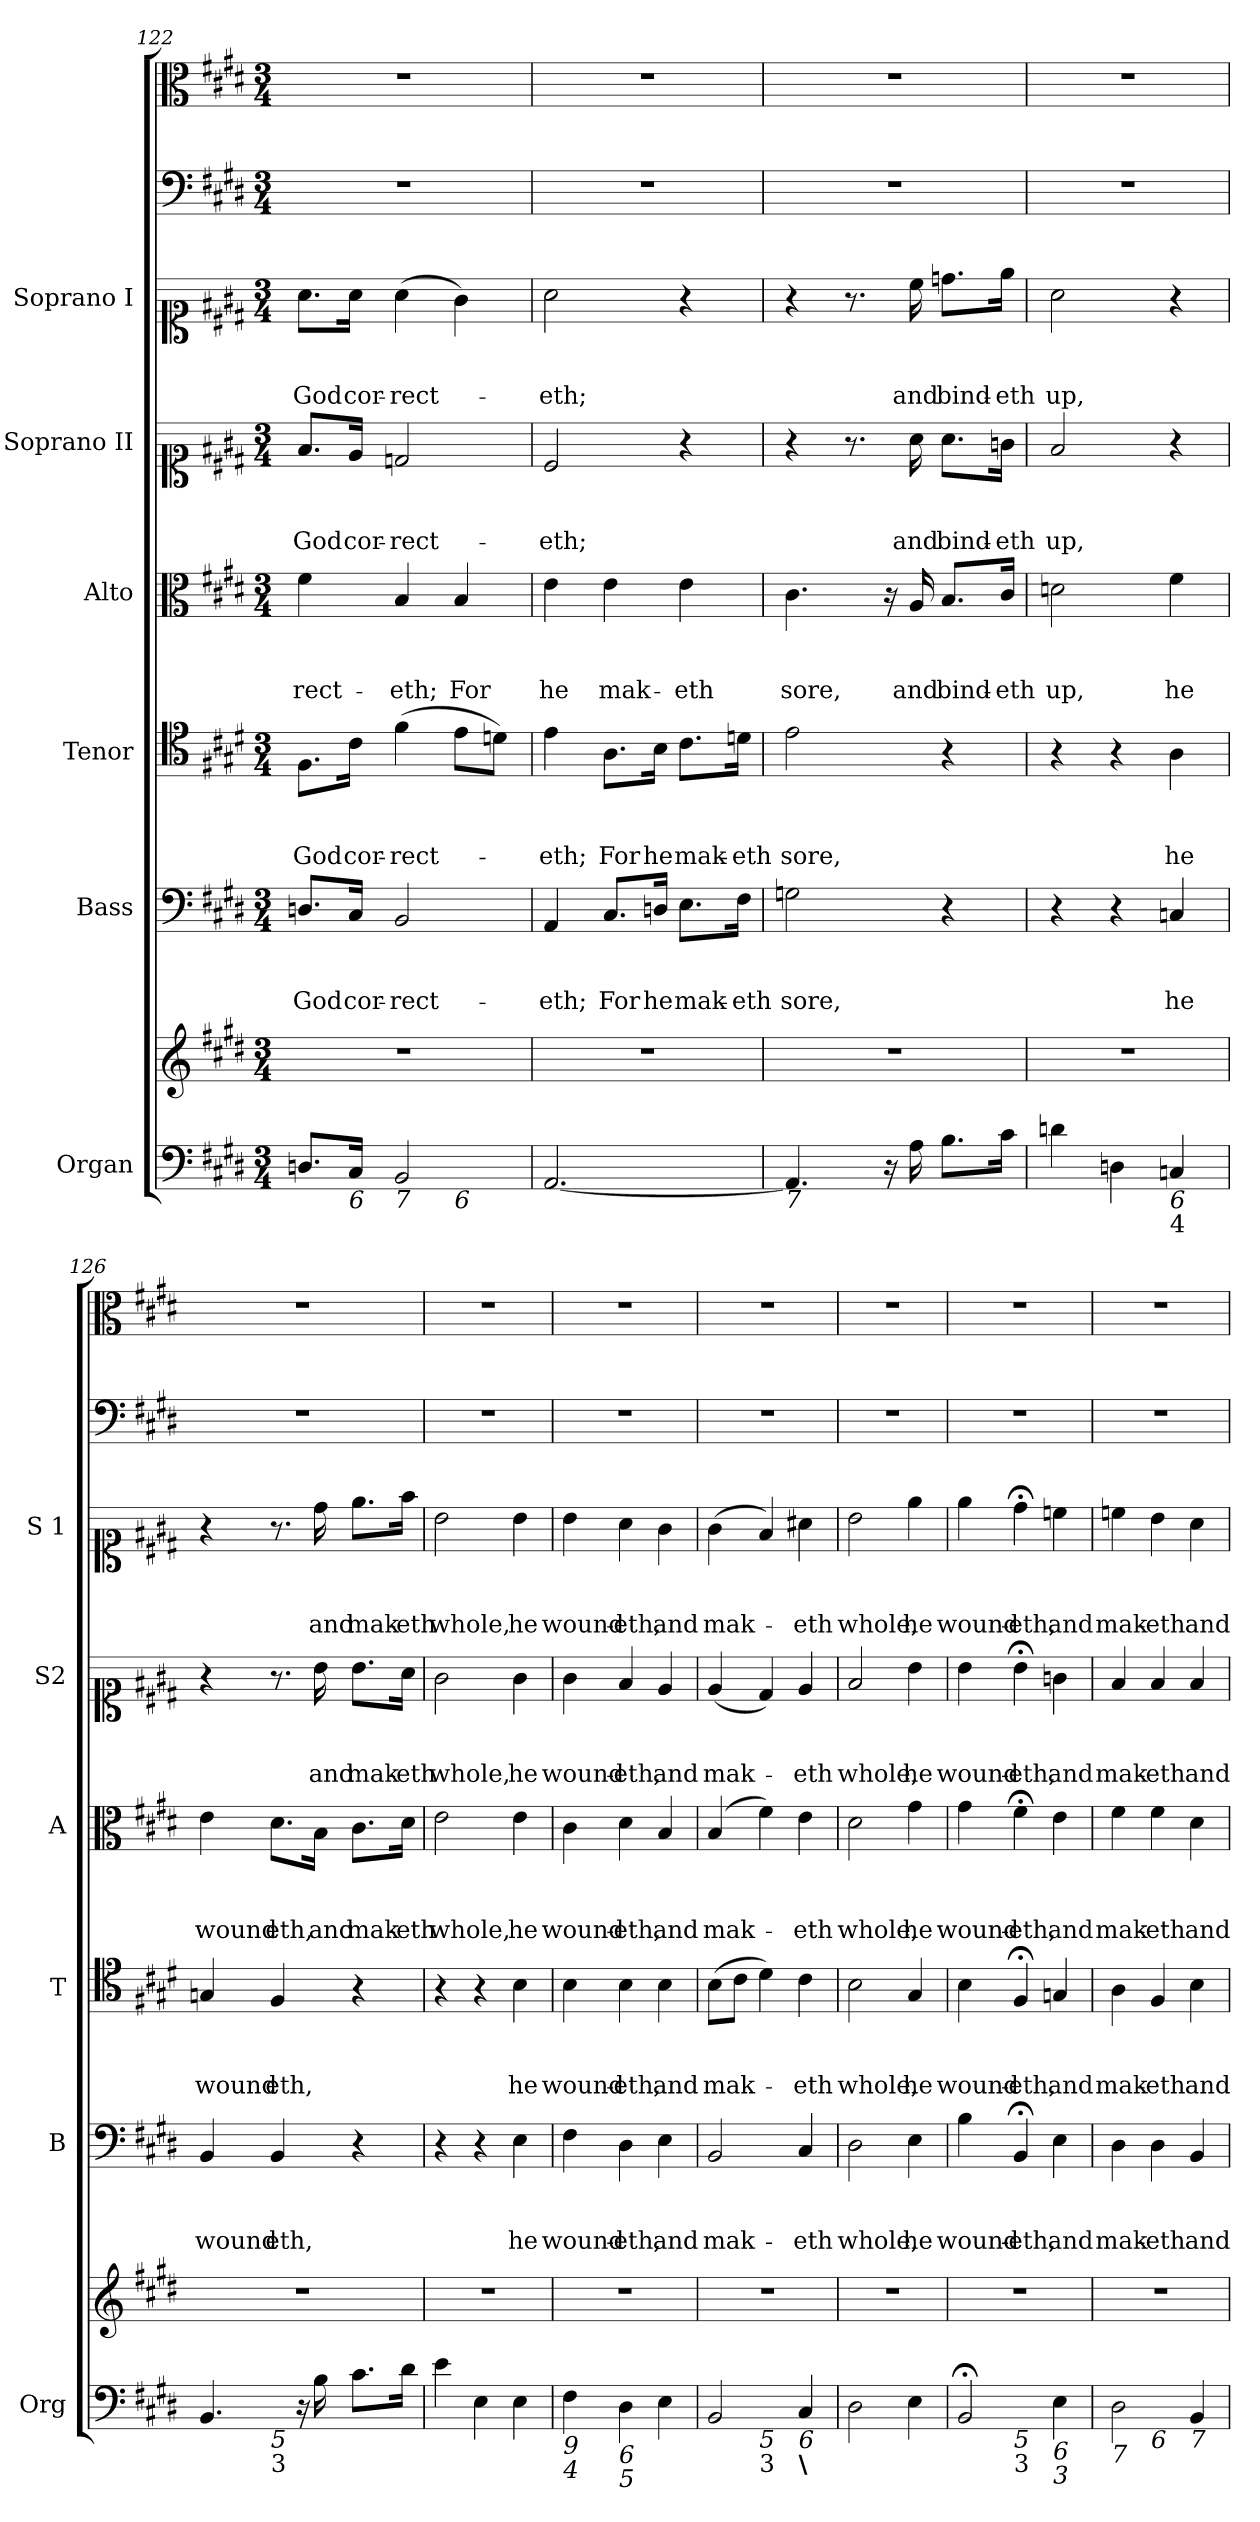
**kern	**kern	**kern	**text	**text	**text	**kern	**text	**text	**text	**kern	**text	**text	**text	**kern	**text	**text	**text	**kern	**text	**text	**text	**kern	**kern
*part8	*part8	*part7	*part7	*part7	*part7	*part6	*part6	*part6	*part6	*part5	*part5	*part5	*part5	*part4	*part4	*part4	*part4	*part3	*part3	*part3	*part3	*part2	*part1
*staff9	*staff8	*staff7	*staff7	*staff7	*staff7	*staff6	*staff6	*staff6	*staff6	*staff5	*staff5	*staff5	*staff5	*staff4	*staff4	*staff4	*staff4	*staff3	*staff3	*staff3	*staff3	*staff2	*staff1
*I"Organ	*	*I"Bass	*	*	*	*I"Tenor	*	*	*	*I"Alto	*	*	*	*I"Soprano II	*	*	*	*I"Soprano I	*	*	*	*	*
*I'Org	*	*I'B	*	*	*	*I'T	*	*	*	*I'A	*	*	*	*I'S2	*	*	*	*I'S 1	*	*	*	*	*
*clefF4	*clefG2	*clefF4	*	*	*	*clefC4	*	*	*	*clefC3	*	*	*	*clefC1	*	*	*	*clefC1	*	*	*	*clefF4	*clefC3
*k[f#c#g#d#]	*k[f#c#g#d#]	*k[f#c#g#d#]	*	*	*	*k[f#c#g#d#]	*	*	*	*k[f#c#g#d#]	*	*	*	*k[f#c#g#d#]	*	*	*	*k[f#c#g#d#]	*	*	*	*k[f#c#g#d#]	*k[f#c#g#d#]
*E:	*E:	*E:	*	*	*	*E:	*	*	*	*E:	*	*	*	*E:	*	*	*	*E:	*	*	*	*E:	*E:
*M3/4	*M3/4	*M3/4	*	*	*	*M3/4	*	*	*	*M3/4	*	*	*	*M3/4	*	*	*	*M3/4	*	*	*	*M3/4	*M3/4
=122	=122	=122	=122	=122	=122	=122	=122	=122	=122	=122	=122	=122	=122	=122	=122	=122	=122	=122	=122	=122	=122	=122	=122
!	!	!	!	!	!LO:LY:b	!	!	!	!LO:LY:b	!	!	!	!LO:LY:b	!	!	!	!LO:LY:b	!	!	!	!LO:LY:b	!	!
*^	*	*	*	*	*	*	*	*	*	*	*	*	*	*	*	*	*	*	*	*	*	*	*
8.Dn/L	2ryy	2.r	8.Dn/L	.	.	God	8.F#\L	.	.	God	4f#\	.	.	-rect-	8.f#/L	.	.	God	8.a\L	.	.	God	2.r	2.r
!LO:TX:b:i:t=6	!	!	!	!	!	!	!	!	!	!	!	!	!	!	!	!	!	!	!	!	!	!	!	!
!	!	!	!	!	!	!LO:LY:b	!	!	!	!LO:LY:b	!	!	!	!	!	!	!	!LO:LY:b	!	!	!	!LO:LY:b	!	!
16C#/Jk	.	.	16C#/Jk	.	.	cor-	16c#\Jk	.	.	cor-	.	.	.	.	16e/Jk	.	.	cor-	16a\Jk	.	.	cor-	.	.
!LO:TX:b:i:t=7	!	!	!	!	!	!	!	!	!	!	!	!	!	!	!	!	!	!	!	!	!	!	!	!
!	!	!	!	!	!	!LO:LY:b	!	!	!	!LO:LY:b	!	!	!	!LO:LY:b	!	!	!	!LO:LY:b	!	!	!	!LO:LY:b	!	!
2BB/	.	.	2BB/	.	.	-rect-	(>4f#\	.	.	-rect-	4B/	.	.	-eth;	2dn/	.	.	-rect-	(>4a\	.	.	-rect-	.	.
!	!LO:TX:b:i:t=6	!	!	!	!	!	!	!	!	!	!	!	!	!	!	!	!	!	!	!	!	!	!	!
!	!	!	!	!	!	!	!	!	!	!	!	!	!	!LO:LY:b	!	!	!	!	!	!	!	!	!	!
.	4ryy	.	.	.	.	.	8e\L	.	.	.	4B/	.	.	For	.	.	.	.	4g#\)	.	.	.	.	.
.	.	.	.	.	.	.	8dn\J)	.	.	.	.	.	.	.	.	.	.	.	.	.	.	.	.	.
=123	=123	=123	=123	=123	=123	=123	=123	=123	=123	=123	=123	=123	=123	=123	=123	=123	=123	=123	=123	=123	=123	=123	=123	=123
!	!	!	!	!	!	!LO:LY:b	!	!	!	!LO:LY:b	!	!	!	!LO:LY:b	!	!	!	!LO:LY:b	!	!	!	!LO:LY:b	!	!
*v	*v	*	*	*	*	*	*	*	*	*	*	*	*	*	*	*	*	*	*	*	*	*	*	*
[2.AA/	2.r	4AA/	.	.	-eth;	4e\	.	.	-eth;	4e\	.	.	he	2c#/	.	.	-eth;	2a\	.	.	-eth;	2.r	2.r
!	!	!	!	!	!LO:LY:b	!	!	!	!LO:LY:b	!	!	!	!LO:LY:b	!	!	!	!	!	!	!	!	!	!
.	.	8.C#/L	.	.	For	8.A\L	.	.	For	4e\	.	.	mak-	.	.	.	.	.	.	.	.	.	.
!	!	!	!	!	!LO:LY:b	!	!	!	!LO:LY:b	!	!	!	!	!	!	!	!	!	!	!	!	!	!
.	.	16Dn/Jk	.	.	he	16B\Jk	.	.	he	.	.	.	.	.	.	.	.	.	.	.	.	.	.
!	!	!	!	!	!LO:LY:b	!	!	!	!LO:LY:b	!	!	!	!LO:LY:b	!	!	!	!	!	!	!	!	!	!
.	.	8.E\L	.	.	mak-	8.c#\L	.	.	mak-	4e\	.	.	-eth	4r	.	.	.	4r	.	.	.	.	.
!	!	!	!	!	!LO:LY:b	!	!	!	!LO:LY:b	!	!	!	!	!	!	!	!	!	!	!	!	!	!
.	.	16F#\Jk	.	.	-eth	16dn\Jk	.	.	-eth	.	.	.	.	.	.	.	.	.	.	.	.	.	.
=124	=124	=124	=124	=124	=124	=124	=124	=124	=124	=124	=124	=124	=124	=124	=124	=124	=124	=124	=124	=124	=124	=124	=124
!LO:TX:b:i:t=7	!	!	!	!	!	!	!	!	!	!	!	!	!	!	!	!	!	!	!	!	!	!	!
!	!	!	!	!	!LO:LY:b	!	!	!	!LO:LY:b	!	!	!	!LO:LY:b	!	!	!	!	!	!	!	!	!	!
4.AA/]	2.r	2Gn\	.	.	sore,	2e\	.	.	sore,	4.c#\	.	.	sore,	4r	.	.	.	4r	.	.	.	2.r	2.r
.	.	.	.	.	.	.	.	.	.	.	.	.	.	8.r	.	.	.	8.r	.	.	.	.	.
16r	.	.	.	.	.	.	.	.	.	16r	.	.	.	.	.	.	.	.	.	.	.	.	.
!	!	!	!	!	!	!	!	!	!	!	!	!	!LO:LY:b	!	!	!	!LO:LY:b	!	!	!	!LO:LY:b	!	!
16A\	.	.	.	.	.	.	.	.	.	16A/	.	.	and	16a\	.	.	and	16cc#\	.	.	and	.	.
!	!	!	!	!	!	!	!	!	!	!	!	!	!LO:LY:b	!	!	!	!LO:LY:b	!	!	!	!LO:LY:b	!	!
8.B\L	.	4r	.	.	.	4r	.	.	.	8.B/L	.	.	bind-	8.a\L	.	.	bind-	8.ddn\L	.	.	bind-	.	.
!	!	!	!	!	!	!	!	!	!	!	!	!	!LO:LY:b	!	!	!	!LO:LY:b	!	!	!	!LO:LY:b	!	!
16c#\Jk	.	.	.	.	.	.	.	.	.	16c#/Jk	.	.	-eth	16gn\Jk	.	.	-eth	16ee\Jk	.	.	-eth	.	.
!!LO:PB:g=z
=125	=125	=125	=125	=125	=125	=125	=125	=125	=125	=125	=125	=125	=125	=125	=125	=125	=125	=125	=125	=125	=125	=125	=125
!	!	!	!	!	!	!	!	!	!	!	!	!	!LO:LY:b	!	!	!	!LO:LY:b	!	!	!	!LO:LY:b	!	!
4dn\	2.r	4r	.	.	.	4r	.	.	.	2dn\	.	.	up,	2f#/	.	.	up,	2a\	.	.	up,	2.r	2.r
4Dn\	.	4r	.	.	.	4r	.	.	.	.	.	.	.	.	.	.	.	.	.	.	.	.	.
!LO:TX:b:i:t=6	!	!	!	!	!	!	!	!	!	!	!	!	!	!	!	!	!	!	!	!	!	!	!
!LO:TX:b:t=4	!	!	!	!	!	!	!	!	!	!	!	!	!	!	!	!	!	!	!	!	!	!	!
!	!	!	!	!	!LO:LY:b	!	!	!	!LO:LY:b	!	!	!	!LO:LY:b	!	!	!	!	!	!	!	!	!	!
4Cn/	.	4Cn/	.	.	he	4A\	.	.	he	4f#\	.	.	he	4r	.	.	.	4r	.	.	.	.	.
=126	=126	=126	=126	=126	=126	=126	=126	=126	=126	=126	=126	=126	=126	=126	=126	=126	=126	=126	=126	=126	=126	=126	=126
!LO:TX:b:i:t=6	!	!	!	!	!	!	!	!	!	!	!	!	!	!	!	!	!	!	!	!	!	!	!
!LO:TX:b:t=4	!	!	!	!	!	!	!	!	!	!	!	!	!	!	!	!	!	!	!	!	!	!	!
!	!	!	!	!	!LO:LY:b	!	!	!	!LO:LY:b	!	!	!	!LO:LY:b	!	!	!	!	!	!	!	!	!	!
*^	*	*	*	*	*	*	*	*	*	*	*	*	*	*	*	*	*	*	*	*	*	*	*
4.BB/	4ryy	2.r	4BB/	.	.	wound-	4Gn/	.	.	wound-	4e\	.	.	wound-	4r	.	.	.	4r	.	.	.	2.r	2.r
!	!LO:TX:b:i:t=5	!	!	!	!	!	!	!	!	!	!	!	!	!	!	!	!	!	!	!	!	!	!	!
!	!LO:TX:b:t=3	!	!	!	!	!	!	!	!	!	!	!	!	!	!	!	!	!	!	!	!	!	!	!
!	!	!	!	!	!	!LO:LY:b	!	!	!	!LO:LY:b	!	!	!	!LO:LY:b	!	!	!	!	!	!	!	!	!	!
.	2ryy	.	4BB/	.	.	-eth,	4F#/	.	.	-eth,	8.d#\L	.	.	-eth,	8.r	.	.	.	8.r	.	.	.	.	.
16r	.	.	.	.	.	.	.	.	.	.	.	.	.	.	.	.	.	.	.	.	.	.	.	.
!	!	!	!	!	!	!	!	!	!	!	!	!	!	!LO:LY:b	!	!	!	!LO:LY:b	!	!	!	!LO:LY:b	!	!
16B\	.	.	.	.	.	.	.	.	.	.	16B\Jk	.	.	and	16b\	.	.	and	16dd#\	.	.	and	.	.
!	!	!	!	!	!	!	!	!	!	!	!	!	!	!LO:LY:b	!	!	!	!LO:LY:b	!	!	!	!LO:LY:b	!	!
8.c#\L	.	.	4r	.	.	.	4r	.	.	.	8.c#\L	.	.	mak-	8.b\L	.	.	mak-	8.ee\L	.	.	mak-	.	.
!	!	!	!	!	!	!	!	!	!	!	!	!	!	!LO:LY:b	!	!	!	!LO:LY:b	!	!	!	!LO:LY:b	!	!
16d#\Jk	.	.	.	.	.	.	.	.	.	.	16d#\Jk	.	.	-eth	16a\Jk	.	.	-eth	16ff#\Jk	.	.	-eth	.	.
=127	=127	=127	=127	=127	=127	=127	=127	=127	=127	=127	=127	=127	=127	=127	=127	=127	=127	=127	=127	=127	=127	=127	=127	=127
!	!	!	!	!	!	!	!	!	!	!	!	!	!	!LO:LY:b	!	!	!	!LO:LY:b	!	!	!	!LO:LY:b	!	!
*v	*v	*	*	*	*	*	*	*	*	*	*	*	*	*	*	*	*	*	*	*	*	*	*	*
4e\	2.r	4r	.	.	.	4r	.	.	.	2e\	.	.	whole,	2g#\	.	.	whole,	2b\	.	.	whole,	2.r	2.r
4E\	.	4r	.	.	.	4r	.	.	.	.	.	.	.	.	.	.	.	.	.	.	.	.	.
!	!	!	!	!	!LO:LY:b	!	!	!	!LO:LY:b	!	!	!	!LO:LY:b	!	!	!	!LO:LY:b	!	!	!	!LO:LY:b	!	!
4E\	.	4E\	.	.	he	4B\	.	.	he	4e\	.	.	he	4g#\	.	.	he	4b\	.	.	he	.	.
=128	=128	=128	=128	=128	=128	=128	=128	=128	=128	=128	=128	=128	=128	=128	=128	=128	=128	=128	=128	=128	=128	=128	=128
!LO:TX:b:i:t=9	!	!	!	!	!	!	!	!	!	!	!	!	!	!	!	!	!	!	!	!	!	!	!
!LO:TX:b:i:t=4	!	!	!	!	!	!	!	!	!	!	!	!	!	!	!	!	!	!	!	!	!	!	!
!	!	!	!	!	!LO:LY:b	!	!	!	!LO:LY:b	!	!	!	!LO:LY:b	!	!	!	!LO:LY:b	!	!	!	!LO:LY:b	!	!
4F#\	2.r	4F#\	.	.	wound-	4B\	.	.	wound-	4c#\	.	.	wound-	4g#\	.	.	wound-	4b\	.	.	wound-	2.r	2.r
!LO:TX:b:i:t=6	!	!	!	!	!	!	!	!	!	!	!	!	!	!	!	!	!	!	!	!	!	!	!
!LO:TX:b:i:t=5	!	!	!	!	!	!	!	!	!	!	!	!	!	!	!	!	!	!	!	!	!	!	!
!	!	!	!	!	!LO:LY:b	!	!	!	!LO:LY:b	!	!	!	!LO:LY:b	!	!	!	!LO:LY:b	!	!	!	!LO:LY:b	!	!
4D#\	.	4D#\	.	.	-eth,	4B\	.	.	-eth,	4d#\	.	.	-eth,	4f#/	.	.	-eth,	4a\	.	.	-eth,	.	.
!	!	!	!	!	!LO:LY:b	!	!	!	!LO:LY:b	!	!	!	!LO:LY:b	!	!	!	!LO:LY:b	!	!	!	!LO:LY:b	!	!
4E\	.	4E\	.	.	and	4B\	.	.	and	4B/	.	.	and	4e/	.	.	and	4g#\	.	.	and	.	.
=129	=129	=129	=129	=129	=129	=129	=129	=129	=129	=129	=129	=129	=129	=129	=129	=129	=129	=129	=129	=129	=129	=129	=129
!LO:TX:b:i:t=6	!	!	!	!	!	!	!	!	!	!	!	!	!	!	!	!	!	!	!	!	!	!	!
!LO:TX:b:t=4	!	!	!	!	!	!	!	!	!	!	!	!	!	!	!	!	!	!	!	!	!	!	!
!	!	!	!	!	!LO:LY:b	!	!	!	!LO:LY:b	!	!	!	!LO:LY:b	!	!	!	!LO:LY:b	!	!	!	!LO:LY:b	!	!
*^	*	*	*	*	*	*	*	*	*	*	*	*	*	*	*	*	*	*	*	*	*	*	*
2BB/	4ryy	2.r	2BB/	.	.	mak-	(>8B\L	.	.	mak-	(4B/	.	.	mak-	(<4e/	.	.	mak-	(>4g#\	.	.	mak-	2.r	2.r
.	.	.	.	.	.	.	8c#\J	.	.	.	.	.	.	.	.	.	.	.	.	.	.	.	.	.
!	!LO:TX:b:i:t=5	!	!	!	!	!	!	!	!	!	!	!	!	!	!	!	!	!	!	!	!	!	!	!
!	!LO:TX:b:t=3	!	!	!	!	!	!	!	!	!	!	!	!	!	!	!	!	!	!	!	!	!	!	!
.	2ryy	.	.	.	.	.	4d#\)	.	.	.	4f#\)	.	.	.	4d#/)	.	.	.	4f#/)	.	.	.	.	.
!LO:TX:b:i:t=6	!	!	!	!	!	!	!	!	!	!	!	!	!	!	!	!	!	!	!	!	!	!	!	!
!LO:TX:b:B:t=\	!	!	!	!	!	!	!	!	!	!	!	!	!	!	!	!	!	!	!	!	!	!	!	!
!	!	!	!	!	!	!LO:LY:b	!	!	!	!LO:LY:b	!	!	!	!LO:LY:b	!	!	!	!LO:LY:b	!	!	!	!LO:LY:b	!	!
4C#/	.	.	4C#/	.	.	-eth	4c#\	.	.	-eth	4e\	.	.	-eth	4e/	.	.	-eth	4a#X\	.	.	-eth	.	.
=130	=130	=130	=130	=130	=130	=130	=130	=130	=130	=130	=130	=130	=130	=130	=130	=130	=130	=130	=130	=130	=130	=130	=130	=130
!LO:TX:b:i:t=6	!	!	!	!	!	!	!	!	!	!	!	!	!	!	!	!	!	!	!	!	!	!	!	!
!	!	!	!	!	!	!LO:LY:b	!	!	!	!LO:LY:b	!	!	!	!LO:LY:b	!	!	!	!LO:LY:b	!	!	!	!LO:LY:b	!	!
*v	*v	*	*	*	*	*	*	*	*	*	*	*	*	*	*	*	*	*	*	*	*	*	*	*
2D#\	2.r	2D#\	.	.	whole,	2B\	.	.	whole,	2d#\	.	.	whole,	2f#/	.	.	whole,	2b\	.	.	whole,	2.r	2.r
!	!	!	!	!	!LO:LY:b	!	!	!	!LO:LY:b	!	!	!	!LO:LY:b	!	!	!	!LO:LY:b	!	!	!	!LO:LY:b	!	!
4E\	.	4E\	.	.	he	4G#/	.	.	he	4g#\	.	.	he	4b\	.	.	he	4ee\	.	.	he	.	.
!!LO:PB:g=z
=131	=131	=131	=131	=131	=131	=131	=131	=131	=131	=131	=131	=131	=131	=131	=131	=131	=131	=131	=131	=131	=131	=131	=131
!LO:TX:b:i:t=6	!	!	!	!	!	!	!	!	!	!	!	!	!	!	!	!	!	!	!	!	!	!	!
!LO:TX:b:t=4	!	!	!	!	!	!	!	!	!	!	!	!	!	!	!	!	!	!	!	!	!	!	!
!	!	!	!	!	!LO:LY:b	!	!	!	!LO:LY:b	!	!	!	!LO:LY:b	!	!	!	!LO:LY:b	!	!	!	!LO:LY:b	!	!
*^	*	*	*	*	*	*	*	*	*	*	*	*	*	*	*	*	*	*	*	*	*	*	*
2BB;/	4ryy	2.r	4B\	.	.	wound-	4B\	.	.	wound-	4g#\	.	.	wound-	4b\	.	.	wound-	4ee\	.	.	wound-	2.r	2.r
!	!LO:TX:b:i:t=5	!	!	!	!	!	!	!	!	!	!	!	!	!	!	!	!	!	!	!	!	!	!	!
!	!LO:TX:b:t=3	!	!	!	!	!	!	!	!	!	!	!	!	!	!	!	!	!	!	!	!	!	!	!
!	!	!	!	!	!	!LO:LY:b	!	!	!	!LO:LY:b	!	!	!	!LO:LY:b	!	!	!	!LO:LY:b	!	!	!	!LO:LY:b	!	!
.	2ryy	.	4BB;/	.	.	-eth,	4F#;/	.	.	-eth,	4f#;<\	.	.	-eth,	4b;<\	.	.	-eth,	4dd#;<\	.	.	-eth,	.	.
!LO:TX:b:i:t=6	!	!	!	!	!	!	!	!	!	!	!	!	!	!	!	!	!	!	!	!	!	!	!	!
!LO:TX:b:i:t=3	!	!	!	!	!	!	!	!	!	!	!	!	!	!	!	!	!	!	!	!	!	!	!	!
!	!	!	!	!	!	!LO:LY:b	!	!	!	!LO:LY:b	!	!	!	!LO:LY:b	!	!	!	!LO:LY:b	!	!	!	!LO:LY:b	!	!
4E\	.	.	4E\	.	.	and	4Gn/	.	.	and	4e\	.	.	and	4gn\	.	.	and	4ccn\	.	.	and	.	.
=132	=132	=132	=132	=132	=132	=132	=132	=132	=132	=132	=132	=132	=132	=132	=132	=132	=132	=132	=132	=132	=132	=132	=132	=132
!LO:TX:b:i:t=7	!	!	!	!	!	!	!	!	!	!	!	!	!	!	!	!	!	!	!	!	!	!	!	!
!	!	!	!	!	!	!LO:LY:b	!	!	!	!LO:LY:b	!	!	!	!LO:LY:b	!	!	!	!LO:LY:b	!	!	!	!LO:LY:b	!	!
2D#\	4ryy	2.r	4D#\	.	.	mak-	4A\	.	.	mak-	4f#\	.	.	mak-	4f#/	.	.	mak-	4ccn\	.	.	mak-	2.r	2.r
!	!LO:TX:b:i:t=6	!	!	!	!	!	!	!	!	!	!	!	!	!	!	!	!	!	!	!	!	!	!	!
!	!	!	!	!	!	!LO:LY:b	!	!	!	!LO:LY:b	!	!	!	!LO:LY:b	!	!	!	!LO:LY:b	!	!	!	!LO:LY:b	!	!
.	2ryy	.	4D#\	.	.	-eth	4F#/	.	.	-eth	4f#\	.	.	-eth	4f#/	.	.	-eth	4b\	.	.	-eth	.	.
!LO:TX:b:i:t=7	!	!	!	!	!	!	!	!	!	!	!	!	!	!	!	!	!	!	!	!	!	!	!	!
!	!	!	!	!	!	!LO:LY:b	!	!	!	!LO:LY:b	!	!	!	!LO:LY:b	!	!	!	!LO:LY:b	!	!	!	!LO:LY:b	!	!
4BB/	.	.	4BB/	.	.	and	4B\	.	.	and	4d#\	.	.	and	4f#/	.	.	and	4a\	.	.	and	.	.
*v	*v	*	*	*	*	*	*	*	*	*	*	*	*	*	*	*	*	*	*	*	*	*	*	*
=	=	=	=	=	=	=	=	=	=	=	=	=	=	=	=	=	=	=	=	=	=	=	=
*-	*-	*-	*-	*-	*-	*-	*-	*-	*-	*-	*-	*-	*-	*-	*-	*-	*-	*-	*-	*-	*-	*-	*-
